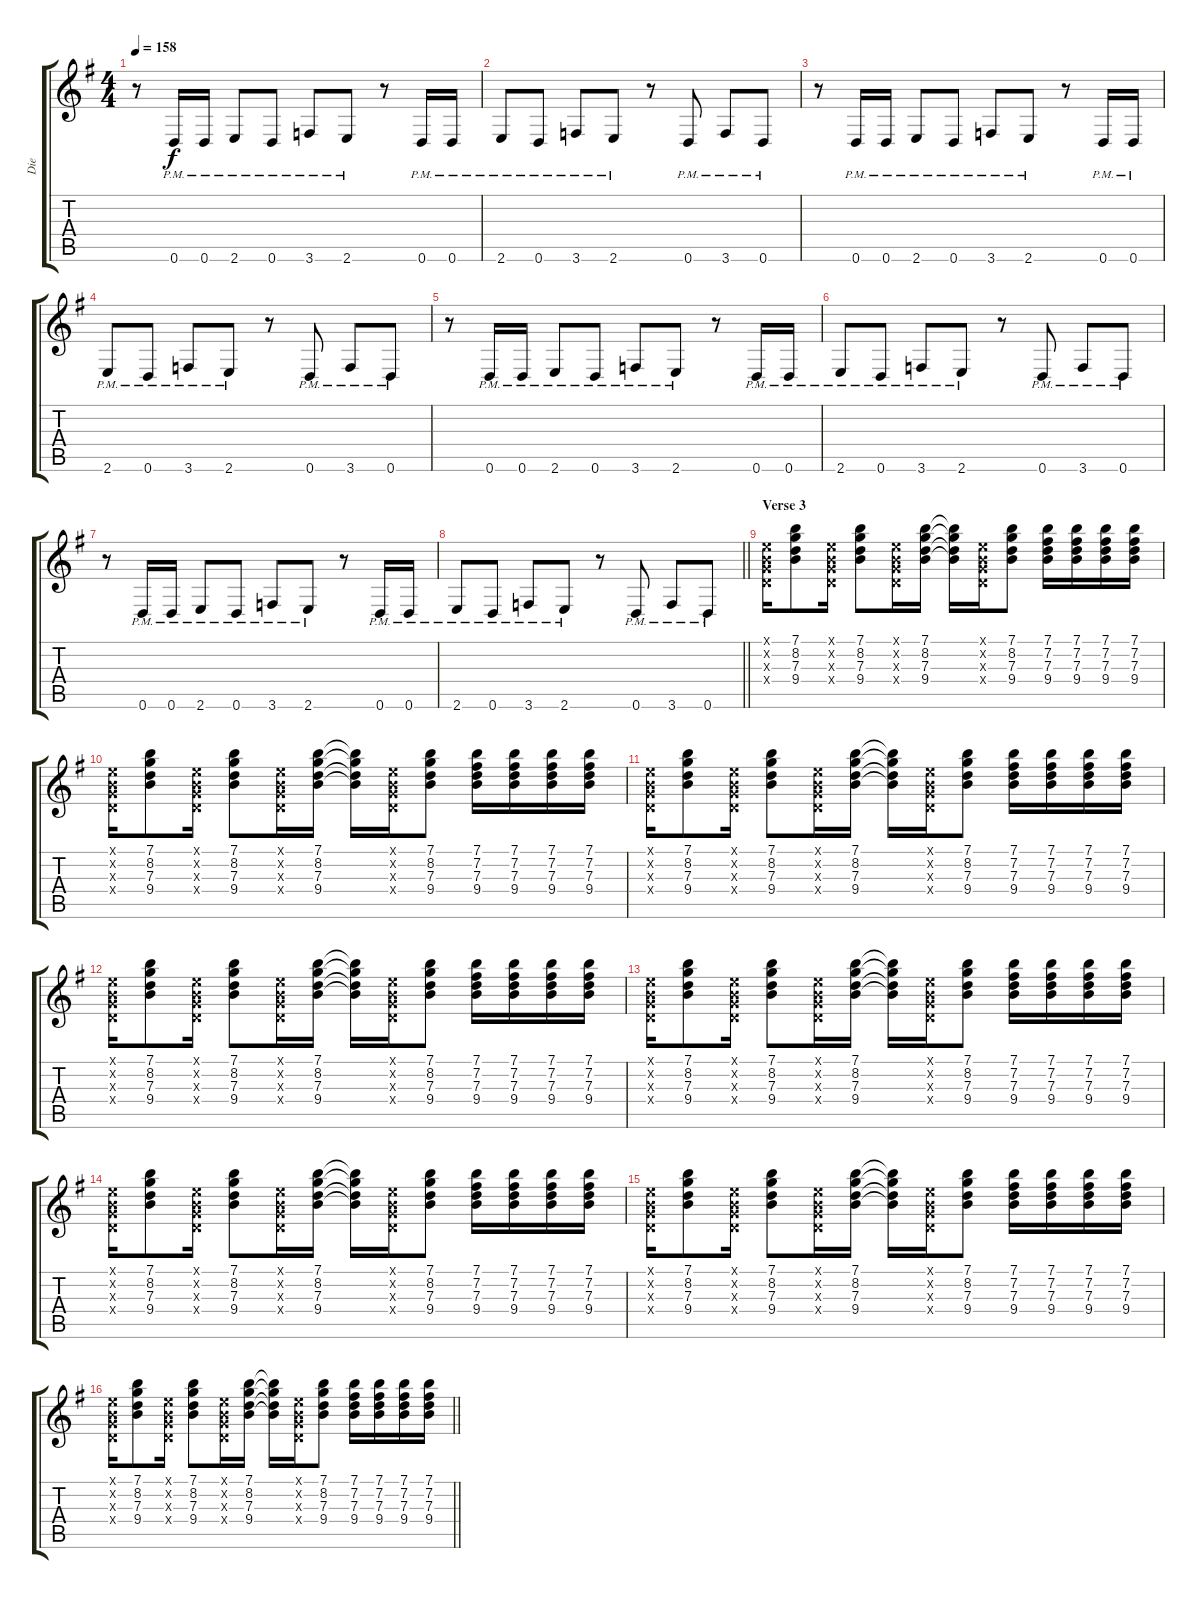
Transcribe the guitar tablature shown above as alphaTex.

\track ("Die" "Die") {instrument distortionguitar}
\staff {score tabs}
\tuning (E4 B3 G3 D3 A2 D2) {hide}
\ts (4 4)
\tempo 158
\clef g2
\ks g
r.8{dy f} 0.6{pm}.16 0.6{pm}.16 2.6{pm}.8 0.6{pm}.8 3.6{pm}.8 2.6{pm}.8 r.8 0.6{pm}.16 0.6{pm}.16 |
2.6{pm}.8 0.6{pm}.8 3.6{pm}.8 2.6{pm}.8 r.8 0.6{pm}.8 3.6{pm}.8 0.6{pm}.8 |
r.8 0.6{pm}.16 0.6{pm}.16 2.6{pm}.8 0.6{pm}.8 3.6{pm}.8 2.6{pm}.8 r.8 0.6{pm}.16 0.6{pm}.16 |
2.6{pm}.8 0.6{pm}.8 3.6{pm}.8 2.6{pm}.8 r.8 0.6{pm}.8 3.6{pm}.8 0.6{pm}.8 |
r.8 0.6{pm}.16 0.6{pm}.16 2.6{pm}.8 0.6{pm}.8 3.6{pm}.8 2.6{pm}.8 r.8 0.6{pm}.16 0.6{pm}.16 |
2.6{pm}.8 0.6{pm}.8 3.6{pm}.8 2.6{pm}.8 r.8 0.6{pm}.8 3.6{pm}.8 0.6{pm}.8 |
r.8 0.6{pm}.16 0.6{pm}.16 2.6{pm}.8 0.6{pm}.8 3.6{pm}.8 2.6{pm}.8 r.8 0.6{pm}.16 0.6{pm}.16 |
\barLineRight lightlight
2.6{pm}.8 0.6{pm}.8 3.6{pm}.8 2.6{pm}.8 r.8 0.6{pm}.8 3.6{pm}.8 0.6{pm}.8 |
\section ("" "Verse 3")
(0.1{x} 0.2{x} 0.3{x} 0.4{x}).16{balance 8 instrument electricguitarclean} (7.1 8.2 7.3 9.4).8 (0.1{x} 0.2{x} 0.3{x} 0.4{x}).16 (7.1 8.2 7.3 9.4).8 (0.1{x} 0.2{x} 0.3{x} 0.4{x}).16 (7.1 8.2 7.3 9.4).16 (7.1{t} 8.2{t} 7.3{t} 9.4{t}).16 (0.1{x} 0.2{x} 0.3{x} 0.4{x}).16 (7.1 8.2 7.3 9.4).8 (7.1 7.2 7.3 9.4).16 (7.1 7.2 7.3 9.4).16 (7.1 7.2 7.3 9.4).16 (7.1 7.2 7.3 9.4).16 |
(0.1{x} 0.2{x} 0.3{x} 0.4{x}).16 (7.1 8.2 7.3 9.4).8 (0.1{x} 0.2{x} 0.3{x} 0.4{x}).16 (7.1 8.2 7.3 9.4).8 (0.1{x} 0.2{x} 0.3{x} 0.4{x}).16 (7.1 8.2 7.3 9.4).16 (7.1{t} 8.2{t} 7.3{t} 9.4{t}).16 (0.1{x} 0.2{x} 0.3{x} 0.4{x}).16 (7.1 8.2 7.3 9.4).8 (7.1 7.2 7.3 9.4).16 (7.1 7.2 7.3 9.4).16 (7.1 7.2 7.3 9.4).16 (7.1 7.2 7.3 9.4).16 |
(0.1{x} 0.2{x} 0.3{x} 0.4{x}).16 (7.1 8.2 7.3 9.4).8 (0.1{x} 0.2{x} 0.3{x} 0.4{x}).16 (7.1 8.2 7.3 9.4).8 (0.1{x} 0.2{x} 0.3{x} 0.4{x}).16 (7.1 8.2 7.3 9.4).16 (7.1{t} 8.2{t} 7.3{t} 9.4{t}).16 (0.1{x} 0.2{x} 0.3{x} 0.4{x}).16 (7.1 8.2 7.3 9.4).8 (7.1 7.2 7.3 9.4).16 (7.1 7.2 7.3 9.4).16 (7.1 7.2 7.3 9.4).16 (7.1 7.2 7.3 9.4).16 |
(0.1{x} 0.2{x} 0.3{x} 0.4{x}).16 (7.1 8.2 7.3 9.4).8 (0.1{x} 0.2{x} 0.3{x} 0.4{x}).16 (7.1 8.2 7.3 9.4).8 (0.1{x} 0.2{x} 0.3{x} 0.4{x}).16 (7.1 8.2 7.3 9.4).16 (7.1{t} 8.2{t} 7.3{t} 9.4{t}).16 (0.1{x} 0.2{x} 0.3{x} 0.4{x}).16 (7.1 8.2 7.3 9.4).8 (7.1 7.2 7.3 9.4).16 (7.1 7.2 7.3 9.4).16 (7.1 7.2 7.3 9.4).16 (7.1 7.2 7.3 9.4).16 |
(0.1{x} 0.2{x} 0.3{x} 0.4{x}).16 (7.1 8.2 7.3 9.4).8 (0.1{x} 0.2{x} 0.3{x} 0.4{x}).16 (7.1 8.2 7.3 9.4).8 (0.1{x} 0.2{x} 0.3{x} 0.4{x}).16 (7.1 8.2 7.3 9.4).16 (7.1{t} 8.2{t} 7.3{t} 9.4{t}).16 (0.1{x} 0.2{x} 0.3{x} 0.4{x}).16 (7.1 8.2 7.3 9.4).8 (7.1 7.2 7.3 9.4).16 (7.1 7.2 7.3 9.4).16 (7.1 7.2 7.3 9.4).16 (7.1 7.2 7.3 9.4).16 |
(0.1{x} 0.2{x} 0.3{x} 0.4{x}).16 (7.1 8.2 7.3 9.4).8 (0.1{x} 0.2{x} 0.3{x} 0.4{x}).16 (7.1 8.2 7.3 9.4).8 (0.1{x} 0.2{x} 0.3{x} 0.4{x}).16 (7.1 8.2 7.3 9.4).16 (7.1{t} 8.2{t} 7.3{t} 9.4{t}).16 (0.1{x} 0.2{x} 0.3{x} 0.4{x}).16 (7.1 8.2 7.3 9.4).8 (7.1 7.2 7.3 9.4).16 (7.1 7.2 7.3 9.4).16 (7.1 7.2 7.3 9.4).16 (7.1 7.2 7.3 9.4).16 |
(0.1{x} 0.2{x} 0.3{x} 0.4{x}).16 (7.1 8.2 7.3 9.4).8 (0.1{x} 0.2{x} 0.3{x} 0.4{x}).16 (7.1 8.2 7.3 9.4).8 (0.1{x} 0.2{x} 0.3{x} 0.4{x}).16 (7.1 8.2 7.3 9.4).16 (7.1{t} 8.2{t} 7.3{t} 9.4{t}).16 (0.1{x} 0.2{x} 0.3{x} 0.4{x}).16 (7.1 8.2 7.3 9.4).8 (7.1 7.2 7.3 9.4).16 (7.1 7.2 7.3 9.4).16 (7.1 7.2 7.3 9.4).16 (7.1 7.2 7.3 9.4).16 |
\barLineRight lightlight
(0.1{x} 0.2{x} 0.3{x} 0.4{x}).16 (7.1 8.2 7.3 9.4).8 (0.1{x} 0.2{x} 0.3{x} 0.4{x}).16 (7.1 8.2 7.3 9.4).8 (0.1{x} 0.2{x} 0.3{x} 0.4{x}).16 (7.1 8.2 7.3 9.4).16 (7.1{t} 8.2{t} 7.3{t} 9.4{t}).16 (0.1{x} 0.2{x} 0.3{x} 0.4{x}).16 (7.1 8.2 7.3 9.4).8 (7.1 7.2 7.3 9.4).16 (7.1 7.2 7.3 9.4).16 (7.1 7.2 7.3 9.4).16 (7.1 7.2 7.3 9.4).16
